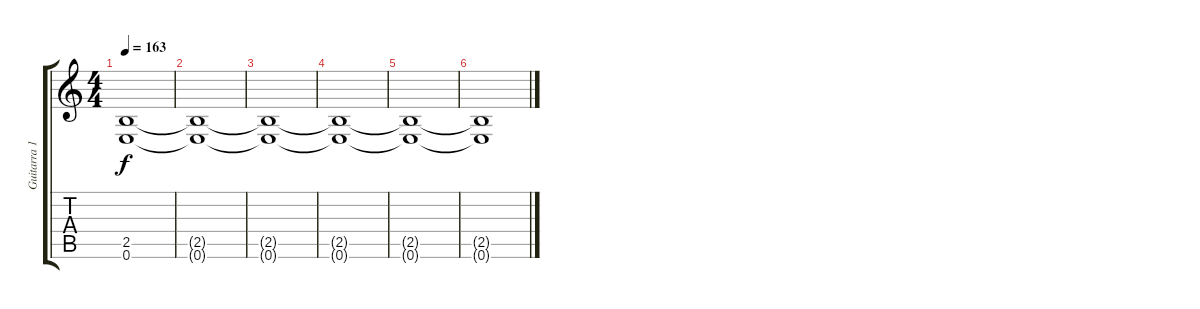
\track ("Guitarra 1" "Guitarra 1") {instrument distortionguitar}
\staff {score tabs}
\tuning (E4 B3 G3 D3 A2 E2) {hide}
\ts (4 4)
\tempo 163
\clef g2
\ks c
(2.5 0.6).1{dy f} |
(2.5{t} 0.6{t}).1 |
(2.5{t} 0.6{t}).1{volume 0} |
(2.5{t} 0.6{t}).1 |
(2.5{t} 0.6{t}).1 |
(2.5{t} 0.6{t}).1
